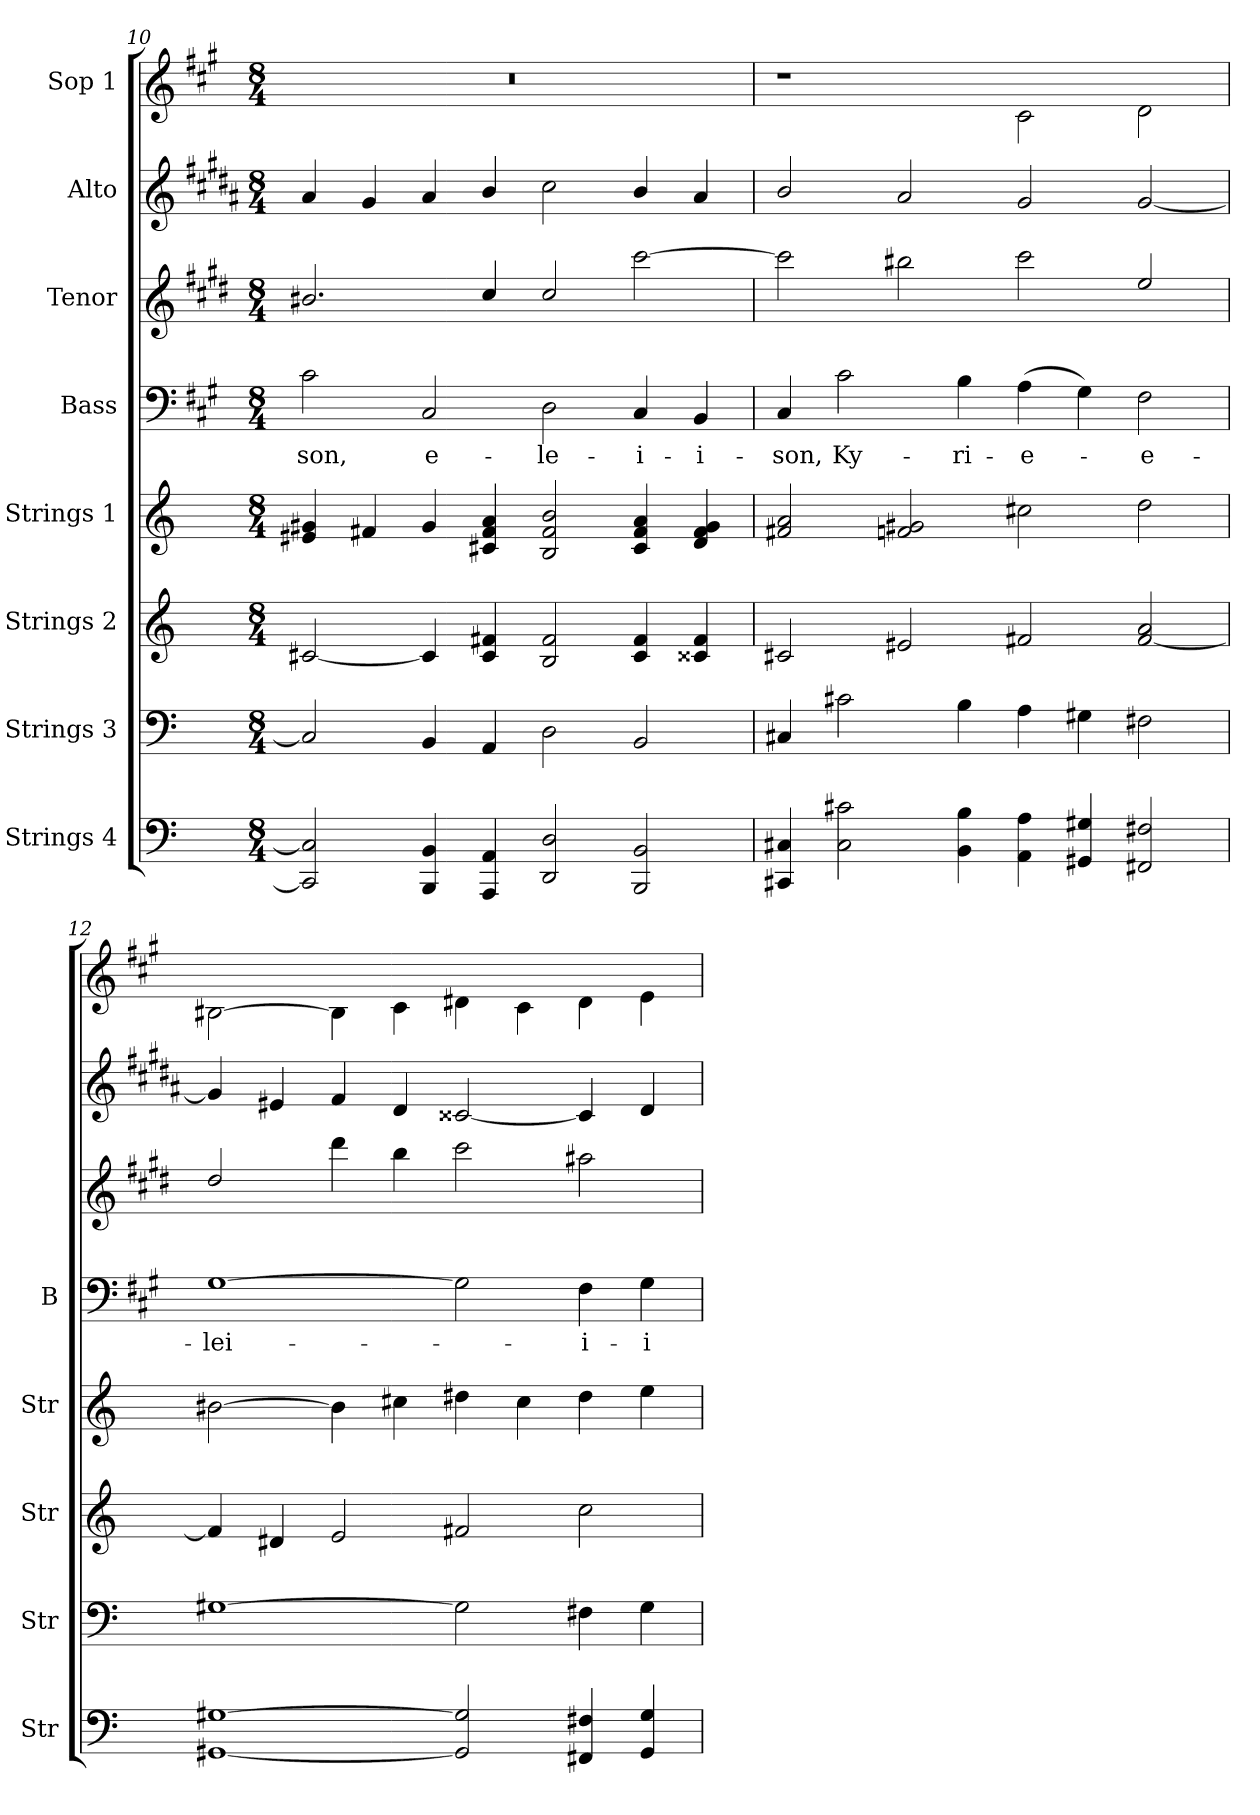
**kern	**kern	**kern	**kern	**kern	**text	**kern	**kern	**kern
*part8	*part7	*part6	*part5	*part4	*part4	*part3	*part2	*part1
*staff8	*staff7	*staff6	*staff5	*staff4	*staff4	*staff3	*staff2	*staff1
*I"Strings 4	*I"Strings 3	*I"Strings 2	*I"Strings 1	*I"Bass	*	*I"Tenor	*I"Alto	*I"Sop 1
*I'Str	*I'Str	*I'Str	*I'Str	*I'B	*	*	*	*
!!LO:PB:g=z
*clefF4	*clefF4	*clefG2	*clefG2	*clefF4	*	*clefG2	*clefG2	*clefG2
*	*	*	*	*	*	*ITrd4c7	*ITrd1c2	*ITrd-7c-12
*k[]	*k[]	*k[]	*k[]	*k[f#c#g#]	*	*k[f#c#g#]	*k[f#c#g#]	*k[f#c#g#]
*C:	*C:	*C:	*C:	*A:	*	*A:	*A:	*A:
*M8/4	*M8/4	*M8/4	*M8/4	*M8/4	*	*M8/4	*M8/4	*M8/4
=10	=10	=10	=10	=10	=10	=10	=10	=10
2CC#/] 2C#/]	2C#/]	[2c#X/	4e#X/ 4g#X/	2c#\	-son,	2.e#X/	4g#/	0r
.	.	.	4f#X/	.	.	.	4f#/	.
4BBB/ 4BB/	4BB/	4c#/]	4g#/	2C#/	e-	.	4g#/	.
4AAA/ 4AA/	4AA/	4c#/ 4f#X/	4c#X/ 4f#/ 4a/	.	.	4f#/	4a/	.
2DD/ 2D/	2D\	2B/ 2f#/	2B/ 2f#/ 2b/	2D\	-le-	2f#/	2b\	.
2BBB/ 2BB/	2BB/	4c#/ 4f#/	4c#/ 4f#/ 4a/	4C#/	-i-	[2ff#\	4a/	.
.	.	4c##X/ 4f#/	4d/ 4f#/ 4g#/	4BB/	-i-	.	4g#/	.
=11	=11	=11	=11	=11	=11	=11	=11	=11
4CC#X/ 4C#X/	4C#X/	2c#X/	2f#X/ 2a/	4C#/	-son,	2ff#\]	2a/	1r
2C#\ 2c#X\	2c#X\	.	.	2c#\	Ky-	.	.	.
.	.	2e#X/	2fn/ 2g#X/	.	.	2ee#X\	2g#/	.
4BB\ 4B\	4B\	.	.	4B\	-ri-	.	.	.
4AA\ 4A\	4A\	2f#X/	2cc#X\	(4A\	-e-	2ff#\	2f#/	2cc#\
4GG#X/ 4G#X/	4G#X\	.	.	4G#\)	.	.	.	.
2FF#X/ 2F#X/	2F#X\	[2f#/ 2a/	2dd\	2F#\	-e-	2a/	[2f#/	2dd\
=12	=12	=12	=12	=12	=12	=12	=12	=12
[1GG#X [1G#X	[1G#X	4f#/]	[2b#X\	[1G#	-lei-	2g#/	4f#/]	[2b#X\
.	.	4d#X/	.	.	.	.	4d#X/	.
.	.	2e/	4b#\]	.	.	4gg#\	4e/	4b#\]
.	.	.	4cc#X\	.	.	4ee\	4c#/	4cc#\
2GG#/] 2G#/]	2G#\]	2f#X/	4dd#X\	2G#\]	.	2ff#\	[2B#X/	4dd#X\
.	.	.	4cc#\	.	.	.	.	4cc#\
4FF#X/ 4F#X/	4F#X\	2cc\	4dd#\	4F#\	-i-	2dd#X\	4B#/]	4dd#\
4GG#/ 4G#/	4G#\	.	4ee\	4G#\	-i-	.	4c#/	4ee\
=	=	=	=	=	=	=	=	=
*-	*-	*-	*-	*-	*-	*-	*-	*-
